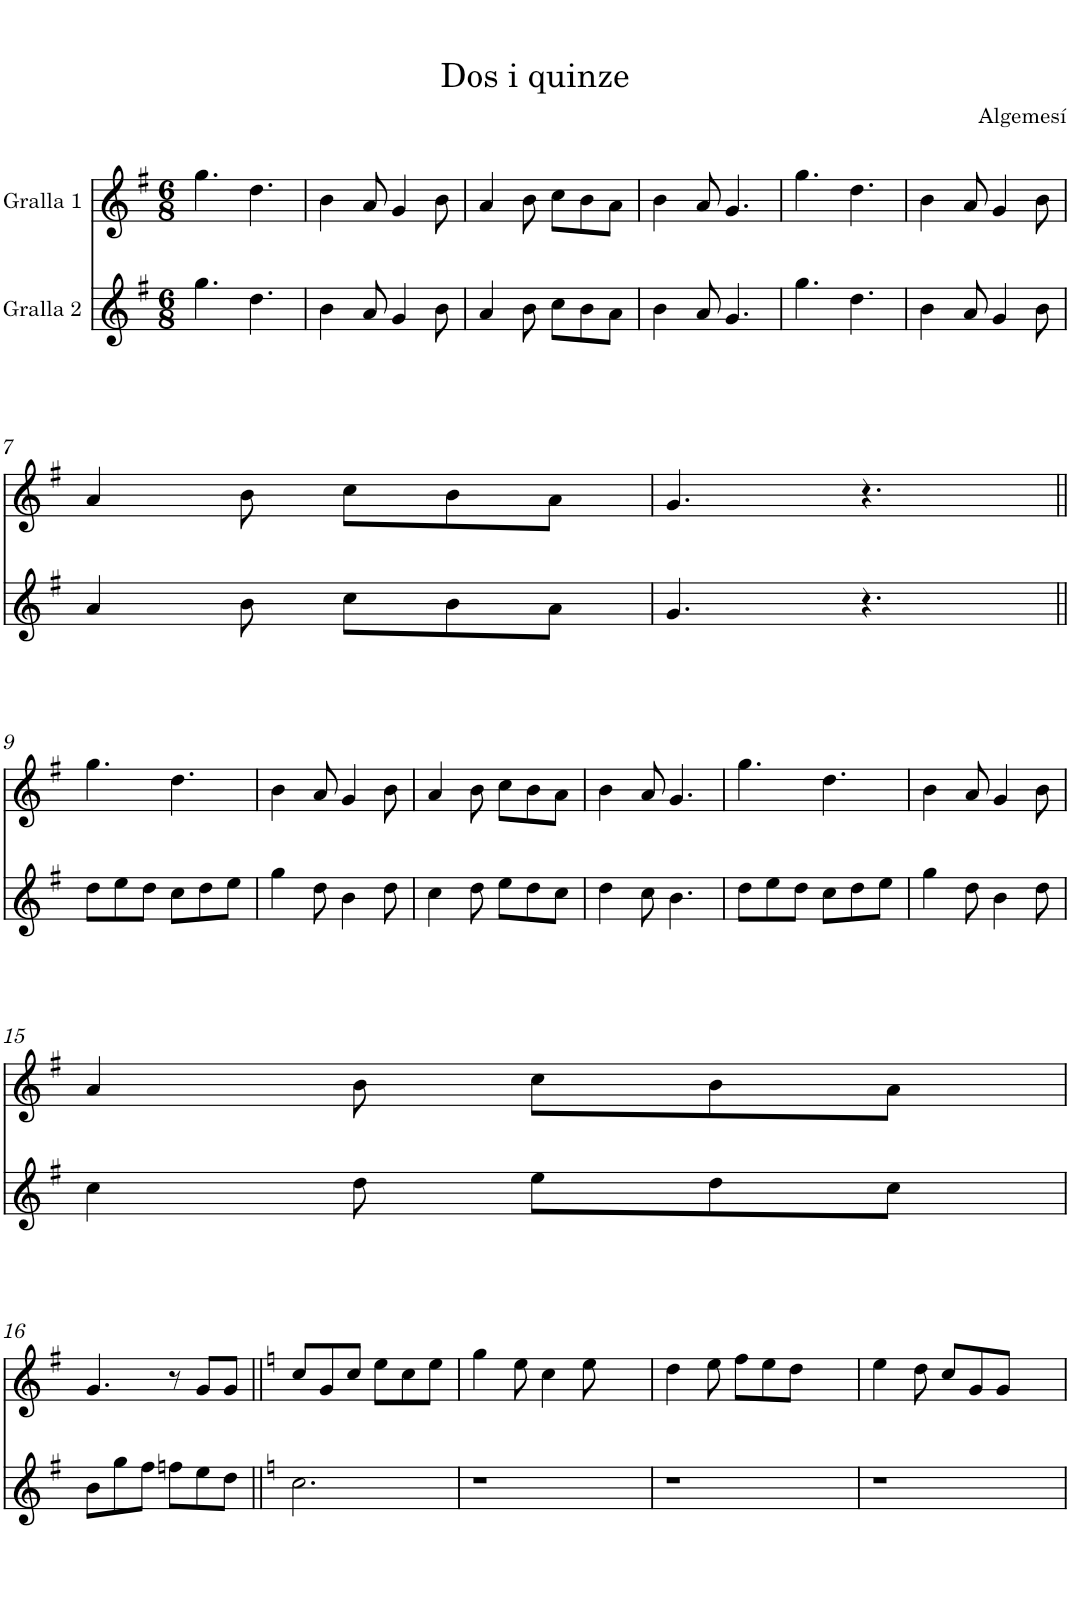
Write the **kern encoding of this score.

**kern	**kern
*part2	*part1
*staff2	*staff1
*I"Gralla 2	*I"Gralla 1
*clefG2	*clefG2
*k[f#]	*k[f#]
*M6/8	*M6/8
=1	=1
4.gg\	4.gg\
4.dd\	4.dd\
=2	=2
4b\	4b\
8a/	8a/
4g/	4g/
8b\	8b\
=3	=3
4a/	4a/
8b\	8b\
8cc\L	8cc\L
8b\	8b\
8a\J	8a\J
=4	=4
4b\	4b\
8a/	8a/
4.g/	4.g/
=5	=5
4.gg\	4.gg\
4.dd\	4.dd\
=6	=6
4b\	4b\
8a/	8a/
4g/	4g/
8b\	8b\
!!LO:LB:g=z
=7	=7
4a/	4a/
8b\	8b\
8cc\L	8cc\L
8b\	8b\
8a\J	8a\J
=8	=8
4.g/	4.g/
4.r	4.r
!!LO:LB:g=z
=9||	=9||
8dd\L	4.gg\
8ee\	.
8dd\J	.
8cc\L	4.dd\
8dd\	.
8ee\J	.
=10	=10
4gg\	4b\
8dd\	8a/
4b\	4g/
8dd\	8b\
=11	=11
4cc\	4a/
8dd\	8b\
8ee\L	8cc\L
8dd\	8b\
8cc\J	8a\J
=12	=12
4dd\	4b\
8cc\	8a/
4.b\	4.g/
=13	=13
8dd\L	4.gg\
8ee\	.
8dd\J	.
8cc\L	4.dd\
8dd\	.
8ee\J	.
=14	=14
4gg\	4b\
8dd\	8a/
4b\	4g/
8dd\	8b\
!!LO:LB:g=z
=15	=15
4cc\	4a/
8dd\	8b\
8ee\L	8cc\L
8dd\	8b\
8cc\J	8a\J
!!LO:LB:g=z
=16	=16
8b\L	4.g/
8gg\	.
8ff#\J	.
8ffn\L	8r
8ee\	8g/L
8dd\J	8g/J
=17||	=17||
*k[]	*k[]
2.cc\	8cc/L
.	8g/
.	8cc/J
.	8ee\L
.	8cc\
.	8ee\J
=18	=18
2.r	4gg\
.	8ee\
.	4cc\
.	8ee\
4ryy	4ryy
=19	=19
2.r	4dd\
.	8ee\
.	8ff\L
.	8ee\
.	8dd\J
4ryy	4ryy
=20	=20
2.r	4ee\
.	8dd\
.	8cc/L
.	8g/
.	8g/J
4ryy	4ryy
=	=
*-	*-
